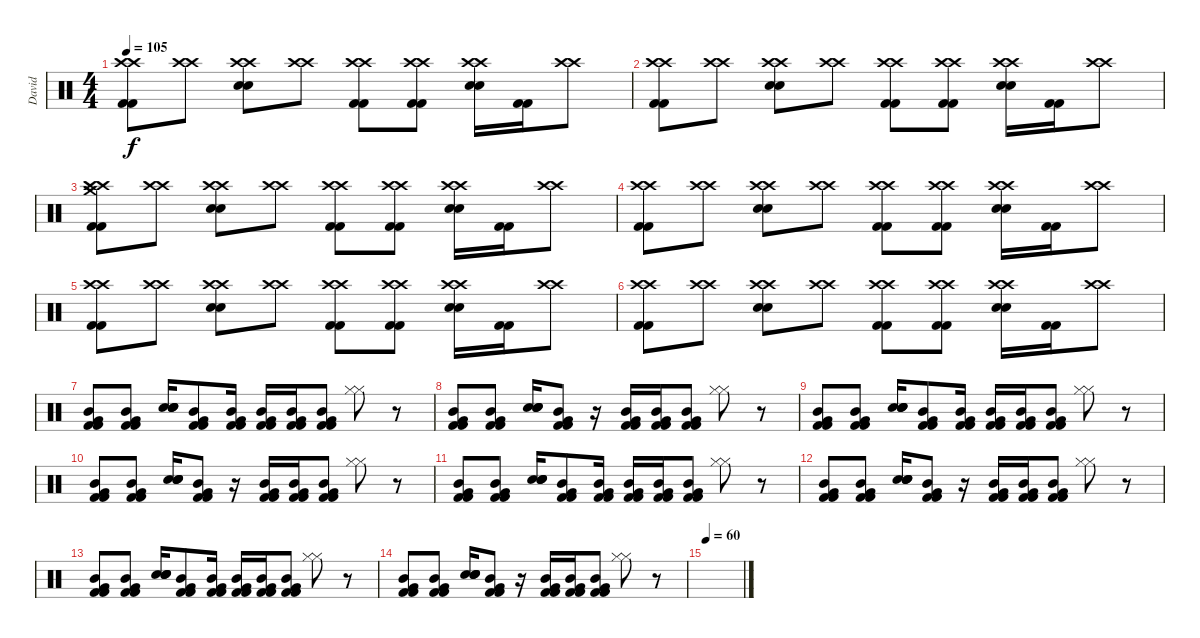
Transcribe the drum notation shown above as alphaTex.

\track ("David" "David") {instrument percussion}
\staff {score}
\articulation defaults
\ts (4 4)
\tempo 105
\clef neutral
\ks c
("Crash high (hit)" "Crash high (hit)" "Kick (hit) 2" "Kick (hit) 2").8{dy f} ("Crash high (hit)" "Crash high (hit)").8 ("Crash high (hit)" "Crash high (hit)" "Electric Snare (hit)" "Electric Snare (hit)").8 ("Crash high (hit)" "Crash high (hit)").8 ("Crash high (hit)" "Crash high (hit)" "Kick (hit) 2" "Kick (hit) 2").8 ("Crash high (hit)" "Crash high (hit)" "Kick (hit) 2" "Kick (hit) 2").8 ("Crash high (hit)" "Crash high (hit)" "Electric Snare (hit)" "Electric Snare (hit)").16 ("Kick (hit) 2" "Kick (hit) 2").16 ("Crash high (hit)" "Crash high (hit)").8 |
("Crash high (hit)" "Crash high (hit)" "Kick (hit) 2" "Kick (hit) 2").8 ("Crash high (hit)" "Crash high (hit)").8 ("Crash high (hit)" "Crash high (hit)" "Electric Snare (hit)" "Electric Snare (hit)").8 ("Crash high (hit)" "Crash high (hit)").8 ("Crash high (hit)" "Crash high (hit)" "Kick (hit) 2" "Kick (hit) 2").8 ("Crash high (hit)" "Crash high (hit)" "Kick (hit) 2" "Kick (hit) 2").8 ("Crash high (hit)" "Crash high (hit)" "Electric Snare (hit)" "Electric Snare (hit)").16 ("Kick (hit) 2" "Kick (hit) 2").16 ("Crash high (hit)" "Crash high (hit)").8 |
("Crash medium (hit)" "Crash high (hit)" "Crash high (hit)" "Kick (hit) 2" "Kick (hit) 2").8 ("Crash high (hit)" "Crash high (hit)").8 ("Crash high (hit)" "Crash high (hit)" "Electric Snare (hit)" "Electric Snare (hit)").8 ("Crash high (hit)" "Crash high (hit)").8 ("Crash high (hit)" "Crash high (hit)" "Kick (hit) 2" "Kick (hit) 2").8 ("Crash high (hit)" "Crash high (hit)" "Kick (hit) 2" "Kick (hit) 2").8 ("Crash high (hit)" "Crash high (hit)" "Electric Snare (hit)" "Electric Snare (hit)").16 ("Kick (hit) 2" "Kick (hit) 2").16 ("Crash high (hit)" "Crash high (hit)").8 |
("Crash high (hit)" "Crash high (hit)" "Kick (hit) 2" "Kick (hit) 2").8 ("Crash high (hit)" "Crash high (hit)").8 ("Crash high (hit)" "Crash high (hit)" "Electric Snare (hit)" "Electric Snare (hit)").8 ("Crash high (hit)" "Crash high (hit)").8 ("Crash high (hit)" "Crash high (hit)" "Kick (hit) 2" "Kick (hit) 2").8 ("Crash high (hit)" "Crash high (hit)" "Kick (hit) 2" "Kick (hit) 2").8 ("Crash high (hit)" "Crash high (hit)" "Electric Snare (hit)" "Electric Snare (hit)").16 ("Kick (hit) 2" "Kick (hit) 2").16 ("Crash high (hit)" "Crash high (hit)").8 |
("Crash high (hit)" "Crash high (hit)" "Kick (hit) 2" "Kick (hit) 2").8 ("Crash high (hit)" "Crash high (hit)").8 ("Crash high (hit)" "Crash high (hit)" "Electric Snare (hit)" "Electric Snare (hit)").8 ("Crash high (hit)" "Crash high (hit)").8 ("Crash high (hit)" "Crash high (hit)" "Kick (hit) 2" "Kick (hit) 2").8 ("Crash high (hit)" "Crash high (hit)" "Kick (hit) 2" "Kick (hit) 2").8 ("Crash high (hit)" "Crash high (hit)" "Electric Snare (hit)" "Electric Snare (hit)").16 ("Kick (hit) 2" "Kick (hit) 2").16 ("Crash high (hit)" "Crash high (hit)").8 |
("Crash high (hit)" "Crash high (hit)" "Kick (hit) 2" "Kick (hit) 2").8 ("Crash high (hit)" "Crash high (hit)").8 ("Crash high (hit)" "Crash high (hit)" "Electric Snare (hit)" "Electric Snare (hit)").8 ("Crash high (hit)" "Crash high (hit)").8 ("Crash high (hit)" "Crash high (hit)" "Kick (hit) 2" "Kick (hit) 2").8 ("Crash high (hit)" "Crash high (hit)" "Kick (hit) 2" "Kick (hit) 2").8 ("Crash high (hit)" "Crash high (hit)" "Electric Snare (hit)" "Electric Snare (hit)").16 ("Kick (hit) 2" "Kick (hit) 2").16 ("Crash high (hit)" "Crash high (hit)").8 |
("Mid Tom (hit)" "Very Low Tom (hit)" "Kick (hit) 2" "Kick (hit) 2").8 ("Mid Tom (hit)" "Very Low Tom (hit)" "Kick (hit) 2" "Kick (hit) 2").8 ("Electric Snare (hit)" "Electric Snare (hit)" "Electric Snare (hit)" "Electric Snare (hit)").16 ("Mid Tom (hit)" "Very Low Tom (hit)" "Kick (hit) 2" "Kick (hit) 2").8 ("Mid Tom (hit)" "Very Low Tom (hit)" "Kick (hit) 2" "Kick (hit) 2").16 ("Mid Tom (hit)" "Very Low Tom (hit)" "Kick (hit) 2" "Kick (hit) 2").16 ("Mid Tom (hit)" "Very Low Tom (hit)" "Kick (hit) 2" "Kick (hit) 2").16 ("Mid Tom (hit)" "Very Low Tom (hit)" "Kick (hit) 2" "Kick (hit) 2").8 ("Hi-Hat (closed)" "Hi-Hat (closed)").8 r.8 |
("Mid Tom (hit)" "Very Low Tom (hit)" "Kick (hit) 2" "Kick (hit) 2").8 ("Mid Tom (hit)" "Very Low Tom (hit)" "Kick (hit) 2" "Kick (hit) 2").8 ("Electric Snare (hit)" "Electric Snare (hit)" "Electric Snare (hit)" "Electric Snare (hit)").16 ("Mid Tom (hit)" "Very Low Tom (hit)" "Kick (hit) 2" "Kick (hit) 2").8 r.16 ("Mid Tom (hit)" "Very Low Tom (hit)" "Kick (hit) 2" "Kick (hit) 2").16 ("Mid Tom (hit)" "Very Low Tom (hit)" "Kick (hit) 2" "Kick (hit) 2").16 ("Mid Tom (hit)" "Very Low Tom (hit)" "Kick (hit) 2" "Kick (hit) 2").8 ("Hi-Hat (closed)" "Hi-Hat (closed)").8 r.8 |
("Mid Tom (hit)" "Very Low Tom (hit)" "Kick (hit) 2" "Kick (hit) 2").8 ("Mid Tom (hit)" "Very Low Tom (hit)" "Kick (hit) 2" "Kick (hit) 2").8 ("Electric Snare (hit)" "Electric Snare (hit)" "Electric Snare (hit)" "Electric Snare (hit)").16 ("Mid Tom (hit)" "Very Low Tom (hit)" "Kick (hit) 2" "Kick (hit) 2").8 ("Mid Tom (hit)" "Very Low Tom (hit)" "Kick (hit) 2" "Kick (hit) 2").16 ("Mid Tom (hit)" "Very Low Tom (hit)" "Kick (hit) 2" "Kick (hit) 2").16 ("Mid Tom (hit)" "Very Low Tom (hit)" "Kick (hit) 2" "Kick (hit) 2").16 ("Mid Tom (hit)" "Very Low Tom (hit)" "Kick (hit) 2" "Kick (hit) 2").8 ("Hi-Hat (closed)" "Hi-Hat (closed)").8 r.8 |
("Mid Tom (hit)" "Very Low Tom (hit)" "Kick (hit) 2" "Kick (hit) 2").8 ("Mid Tom (hit)" "Very Low Tom (hit)" "Kick (hit) 2" "Kick (hit) 2").8 ("Electric Snare (hit)" "Electric Snare (hit)" "Electric Snare (hit)" "Electric Snare (hit)").16 ("Mid Tom (hit)" "Very Low Tom (hit)" "Kick (hit) 2" "Kick (hit) 2").8 r.16 ("Mid Tom (hit)" "Very Low Tom (hit)" "Kick (hit) 2" "Kick (hit) 2").16 ("Mid Tom (hit)" "Very Low Tom (hit)" "Kick (hit) 2" "Kick (hit) 2").16 ("Mid Tom (hit)" "Very Low Tom (hit)" "Kick (hit) 2" "Kick (hit) 2").8 ("Hi-Hat (closed)" "Hi-Hat (closed)").8 r.8 |
("Mid Tom (hit)" "Very Low Tom (hit)" "Kick (hit) 2" "Kick (hit) 2").8 ("Mid Tom (hit)" "Very Low Tom (hit)" "Kick (hit) 2" "Kick (hit) 2").8 ("Electric Snare (hit)" "Electric Snare (hit)" "Electric Snare (hit)" "Electric Snare (hit)").16 ("Mid Tom (hit)" "Very Low Tom (hit)" "Kick (hit) 2" "Kick (hit) 2").8 ("Mid Tom (hit)" "Very Low Tom (hit)" "Kick (hit) 2" "Kick (hit) 2").16 ("Mid Tom (hit)" "Very Low Tom (hit)" "Kick (hit) 2" "Kick (hit) 2").16 ("Mid Tom (hit)" "Very Low Tom (hit)" "Kick (hit) 2" "Kick (hit) 2").16 ("Mid Tom (hit)" "Very Low Tom (hit)" "Kick (hit) 2" "Kick (hit) 2").8 ("Hi-Hat (closed)" "Hi-Hat (closed)").8 r.8 |
("Mid Tom (hit)" "Very Low Tom (hit)" "Kick (hit) 2" "Kick (hit) 2").8 ("Mid Tom (hit)" "Very Low Tom (hit)" "Kick (hit) 2" "Kick (hit) 2").8 ("Electric Snare (hit)" "Electric Snare (hit)" "Electric Snare (hit)" "Electric Snare (hit)").16 ("Mid Tom (hit)" "Very Low Tom (hit)" "Kick (hit) 2" "Kick (hit) 2").8 r.16 ("Mid Tom (hit)" "Very Low Tom (hit)" "Kick (hit) 2" "Kick (hit) 2").16 ("Mid Tom (hit)" "Very Low Tom (hit)" "Kick (hit) 2" "Kick (hit) 2").16 ("Mid Tom (hit)" "Very Low Tom (hit)" "Kick (hit) 2" "Kick (hit) 2").8 ("Hi-Hat (closed)" "Hi-Hat (closed)").8 r.8 |
("Mid Tom (hit)" "Very Low Tom (hit)" "Kick (hit) 2" "Kick (hit) 2").8 ("Mid Tom (hit)" "Very Low Tom (hit)" "Kick (hit) 2" "Kick (hit) 2").8 ("Electric Snare (hit)" "Electric Snare (hit)" "Electric Snare (hit)" "Electric Snare (hit)").16 ("Mid Tom (hit)" "Very Low Tom (hit)" "Kick (hit) 2" "Kick (hit) 2").8 ("Mid Tom (hit)" "Very Low Tom (hit)" "Kick (hit) 2" "Kick (hit) 2").16 ("Mid Tom (hit)" "Very Low Tom (hit)" "Kick (hit) 2" "Kick (hit) 2").16 ("Mid Tom (hit)" "Very Low Tom (hit)" "Kick (hit) 2" "Kick (hit) 2").16 ("Mid Tom (hit)" "Very Low Tom (hit)" "Kick (hit) 2" "Kick (hit) 2").8 ("Hi-Hat (closed)" "Hi-Hat (closed)").8 r.8 |
("Mid Tom (hit)" "Very Low Tom (hit)" "Kick (hit) 2" "Kick (hit) 2").8 ("Mid Tom (hit)" "Very Low Tom (hit)" "Kick (hit) 2" "Kick (hit) 2").8 ("Electric Snare (hit)" "Electric Snare (hit)" "Electric Snare (hit)" "Electric Snare (hit)").16 ("Mid Tom (hit)" "Very Low Tom (hit)" "Kick (hit) 2" "Kick (hit) 2").8 r.16 ("Mid Tom (hit)" "Very Low Tom (hit)" "Kick (hit) 2" "Kick (hit) 2").16 ("Mid Tom (hit)" "Very Low Tom (hit)" "Kick (hit) 2" "Kick (hit) 2").16 ("Mid Tom (hit)" "Very Low Tom (hit)" "Kick (hit) 2" "Kick (hit) 2").8 ("Hi-Hat (closed)" "Hi-Hat (closed)").8 r.8 |
\tempo 60
